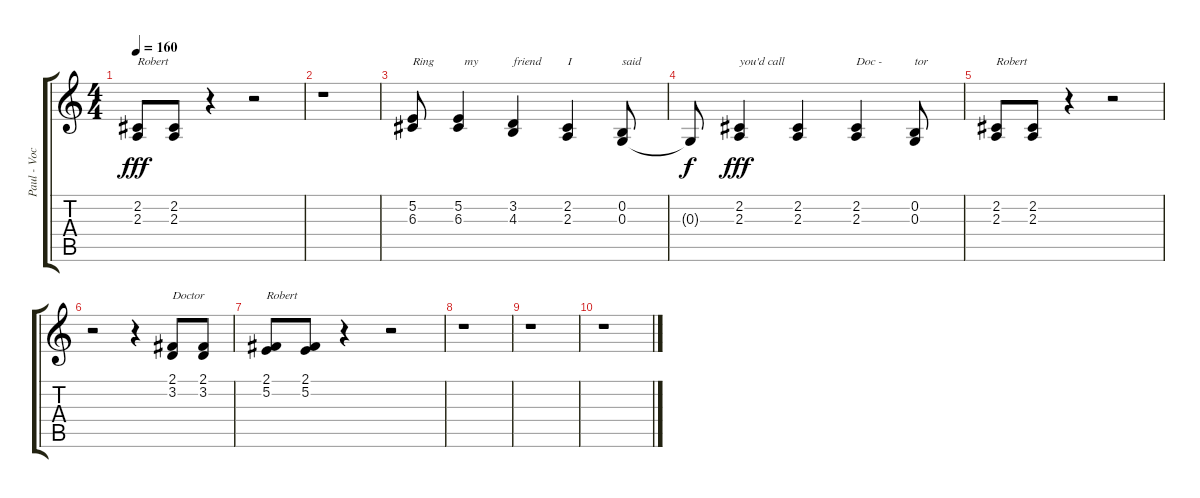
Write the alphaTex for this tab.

\track ("Paul - Vocal" "Paul - Voc") {instrument altosax}
\staff {score tabs}
\tuning (E4 B3 G3 D3 A2 E2) {hide}
\ts (4 4)
\tempo 160
\clef g2
\ks c
(2.2 2.3).8{txt "Robert" dy fff} (2.2 2.3).8 r.4 r.2 |
r.1 |
(5.2 6.3).8{txt "Ring"} (5.2 6.3).4{txt "  my"} (3.2 4.3).4{txt "friend"} (2.2 2.3).4{txt "I"} (0.2 0.3).8{txt "said"} |
0.3{t}.8{dy f} (2.2 2.3).4{txt "you'd call" dy fff} (2.2 2.3).4 (2.2 2.3).4{txt "Doc -"} (0.2 0.3).8{txt "tor"} |
(2.2 2.3).8{txt "Robert"} (2.2 2.3).8 r.4 r.2 |
r.2 r.4 (2.1 3.2).8{txt "Doctor"} (2.1 3.2).8 |
(2.1 5.2).8{txt "Robert"} (2.1 5.2).8 r.4 r.2 |
r.1 |
r.1 |
r.1
